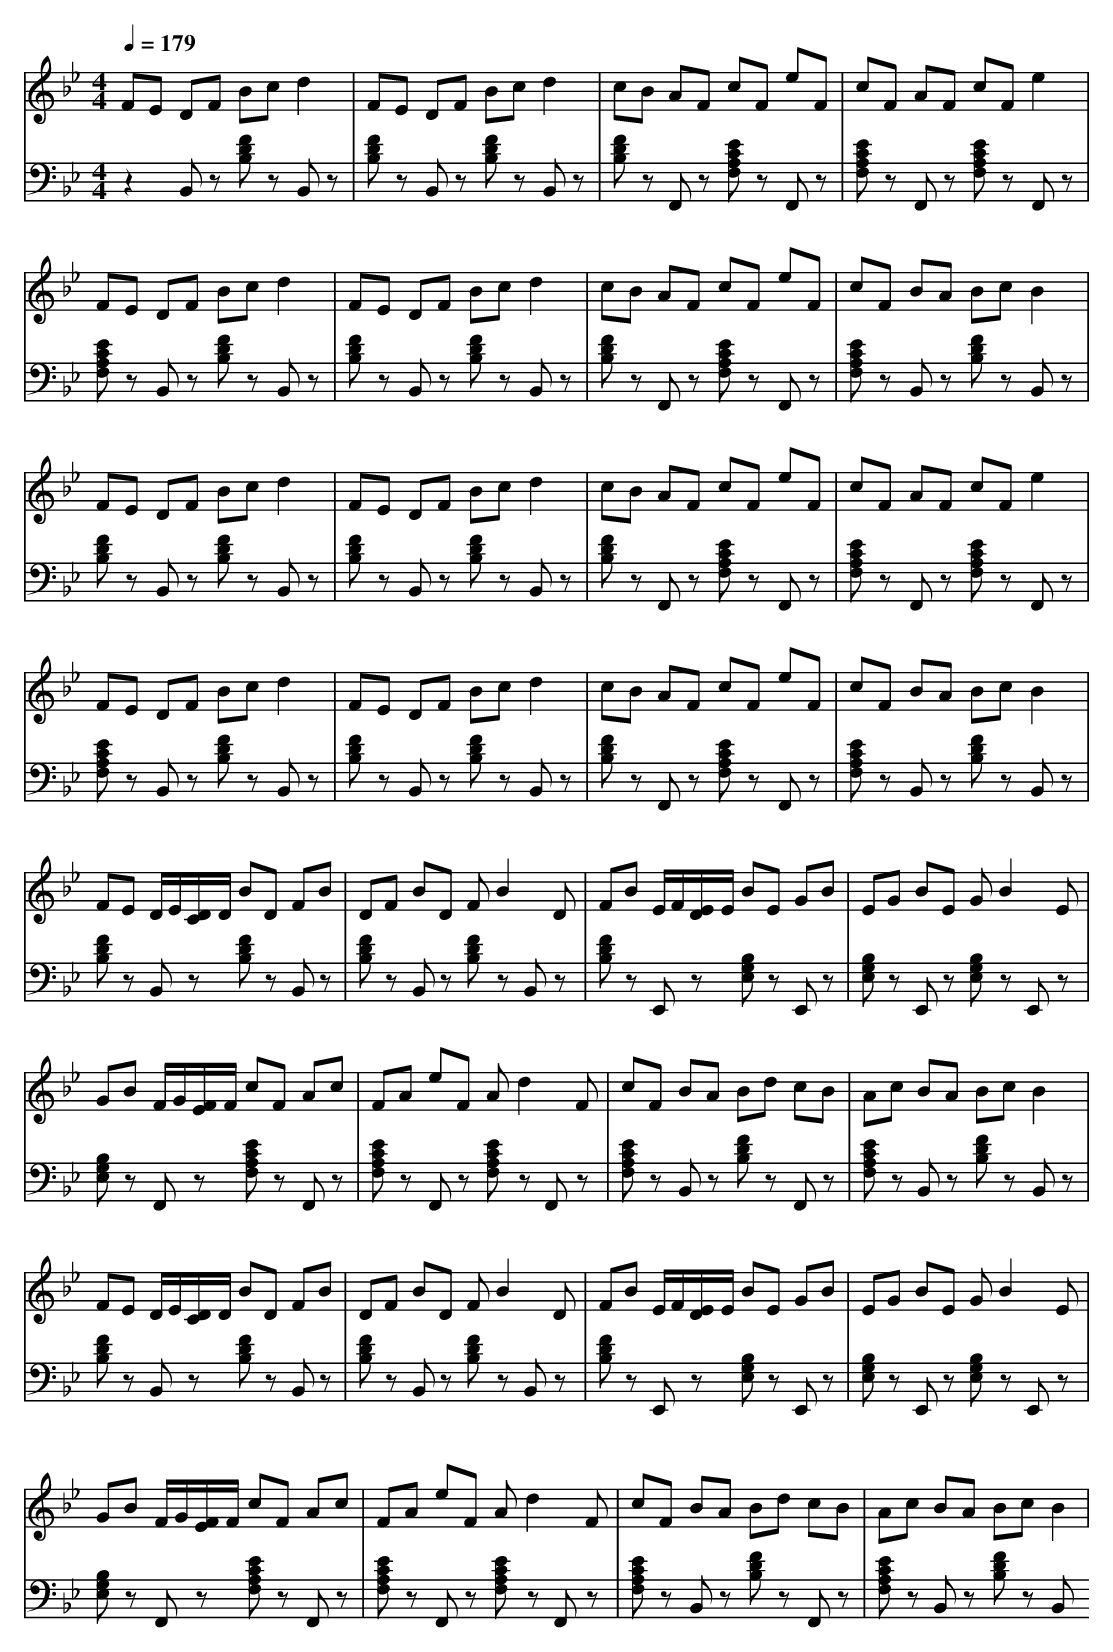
X:1
T:
M: 4/4
L: 1/8
Q:1/4=179
K:Bb % 2 flats
V:1
FE DF Bc d2|FE DF Bc d2|cB AF cF eF|cF AF cF e2|
FE DF Bc d2|FE DF Bc d2|cB AF cF eF|cF BA Bc B2|
FE DF Bc d2|FE DF Bc d2|cB AF cF eF|cF AF cF e2|
FE DF Bc d2|FE DF Bc d2|cB AF cF eF|cF BA Bc B2|
FE D/2E/2[D/2C/2]D/2 BD FB|DF BD FB2D|FB E/2F/2[E/2D/2]E/2 BE GB|EG BE GB2E|
GB F/2G/2[F/2E/2]F/2 cF Ac|FA eF Ad2F|cF BA Bd cB|Ac BA Bc B2|
FE D/2E/2[D/2C/2]D/2 BD FB|DF BD FB2D|FB E/2F/2[E/2D/2]E/2 BE GB|EG BE GB2E|
GB F/2G/2[F/2E/2]F/2 cF Ac|FA eF Ad2F|cF BA Bd cB|Ac BA Bc B2|
V:2
z2 B,,z [FDB,]z B,,z|[FDB,]z B,,z [FDB,]z B,,z|[FDB,]z F,,z [ECA,F,]z F,,z|[ECA,F,]z F,,z [ECA,F,]z F,,z|
[ECA,F,]z B,,z [FDB,]z B,,z|[FDB,]z B,,z [FDB,]z B,,z|[FDB,]z F,,z [ECA,F,]z F,,z|[ECA,F,]z B,,z [FDB,]z B,,z|
[FDB,]z B,,z [FDB,]z B,,z|[FDB,]z B,,z [FDB,]z B,,z|[FDB,]z F,,z [ECA,F,]z F,,z|[ECA,F,]z F,,z [ECA,F,]z F,,z|
[ECA,F,]z B,,z [FDB,]z B,,z|[FDB,]z B,,z [FDB,]z B,,z|[FDB,]z F,,z [ECA,F,]z F,,z|[ECA,F,]z B,,z [FDB,]z B,,z|
[FDB,]z B,,z [FDB,]z B,,z|[FDB,]z B,,z [FDB,]z B,,z|[FDB,]z E,,z [B,G,E,]z E,,z|[B,G,E,]z E,,z [B,G,E,]z E,,z|
[B,G,E,]z F,,z [ECA,F,]z F,,z|[ECA,F,]z F,,z [ECA,F,]z F,,z|[ECA,F,]z B,,z [FDB,]z F,,z|[ECA,F,]z B,,z [FDB,]z B,,z|
[FDB,]z B,,z [FDB,]z B,,z|[FDB,]z B,,z [FDB,]z B,,z|[FDB,]z E,,z [B,G,E,]z E,,z|[B,G,E,]z E,,z [B,G,E,]z E,,z|
[B,G,E,]z F,,z [ECA,F,]z F,,z|[ECA,F,]z F,,z [ECA,F,]z F,,z|[ECA,F,]z B,,z [FDB,]z F,,z|[ECA,F,]z B,,z [FDB,]z B,,
